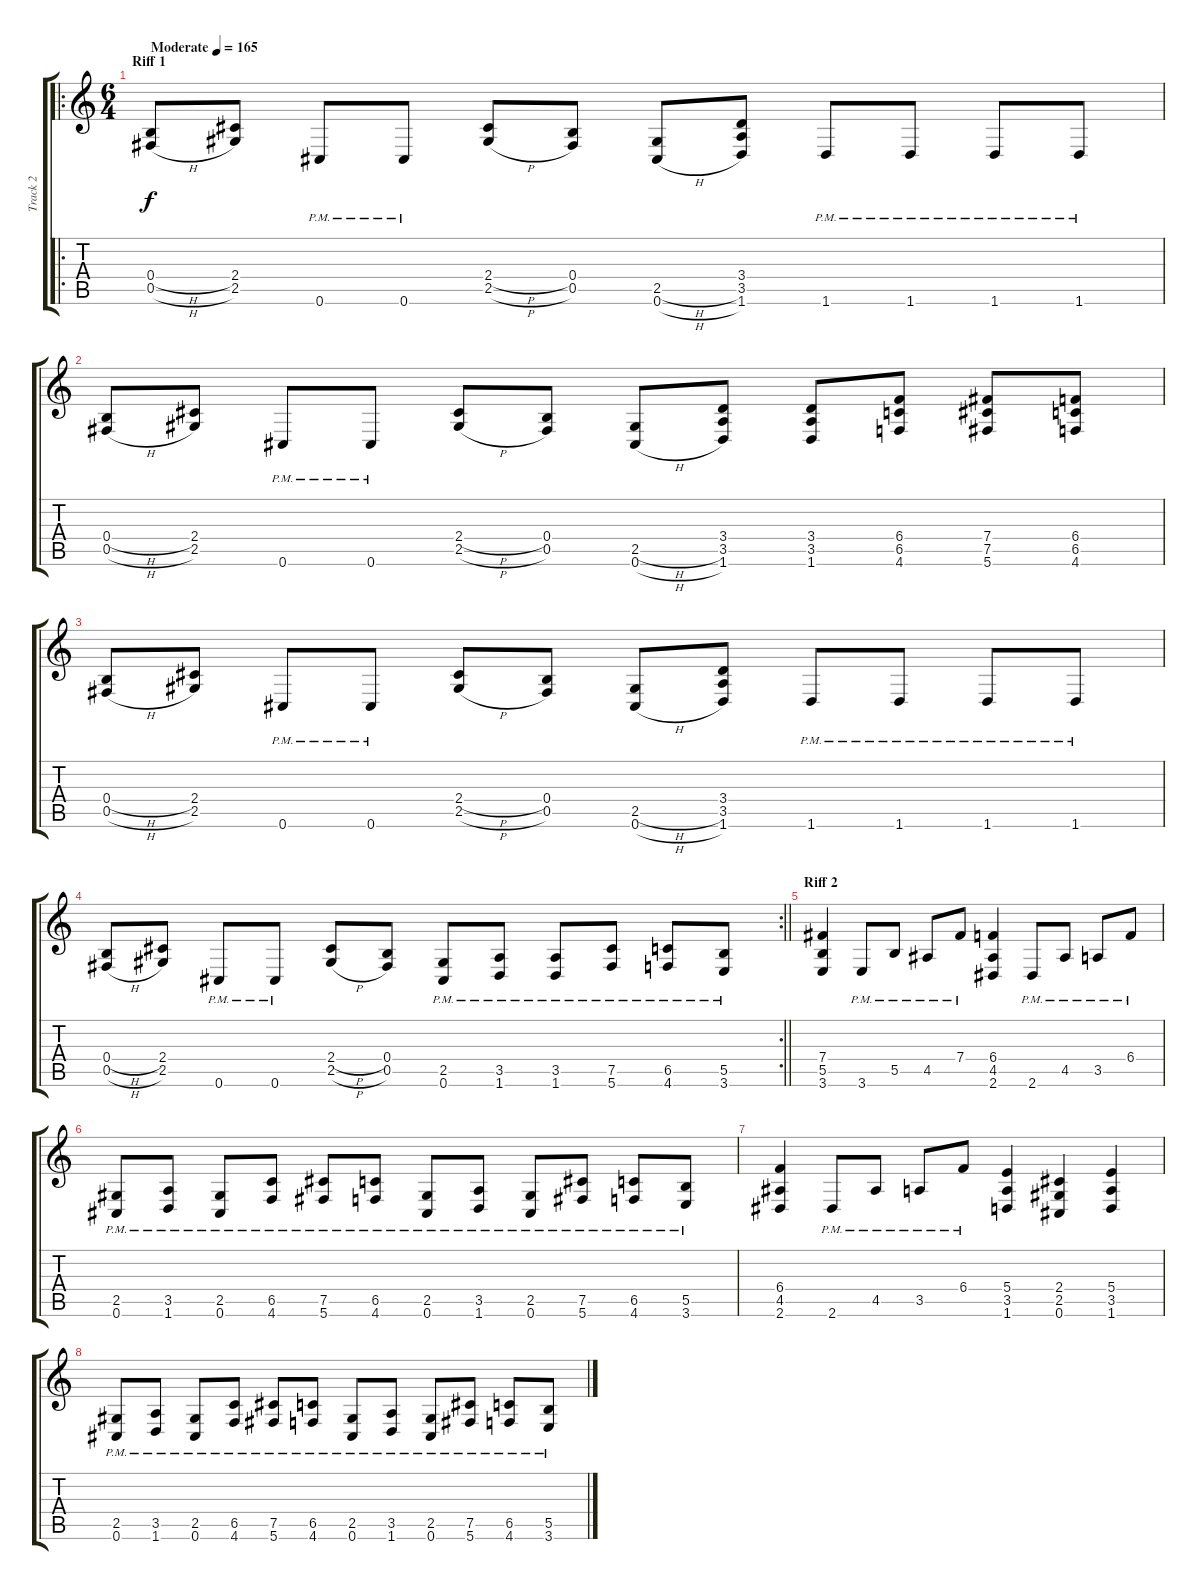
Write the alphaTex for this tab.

\track ("Track 2" "Track 2") {instrument distortionguitar}
\staff {score tabs}
\tuning (Db4 Ab3 E3 B2 Gb2 Db2) {hide}
\ro
\ts (6 4)
\section ("" "Riff 1")
\tempo (165 "Moderate")
\clef g2
\ks c
(0.4{h} 0.5{h}).8{dy f instrument distortionguitar} (2.4 2.5).8 0.6{pm}.8 0.6{pm}.8 (2.4{h} 2.5{h}).8 (0.4 0.5).8 (2.5{h} 0.6{h}).8 (3.4 3.5 1.6).8 1.6{pm}.8 1.6{pm}.8 1.6{pm}.8 1.6{pm}.8 |
(0.4{h} 0.5{h}).8 (2.4 2.5).8 0.6{pm}.8 0.6{pm}.8 (2.4{h} 2.5{h}).8 (0.4 0.5).8 (2.5{h} 0.6{h}).8 (3.4 3.5 1.6).8 (3.4 3.5 1.6).8 (6.4 6.5 4.6).8 (7.4 7.5 5.6).8 (6.4 6.5 4.6).8 |
(0.4{h} 0.5{h}).8 (2.4 2.5).8 0.6{pm}.8 0.6{pm}.8 (2.4{h} 2.5{h}).8 (0.4 0.5).8 (2.5{h} 0.6{h}).8 (3.4 3.5 1.6).8 1.6{pm}.8 1.6{pm}.8 1.6{pm}.8 1.6{pm}.8 |
\rc 2
\barLineRight lightlight
(0.4{h} 0.5{h}).8 (2.4 2.5).8 0.6{pm}.8 0.6{pm}.8 (2.4{h} 2.5{h}).8 (0.4 0.5).8 (2.5{pm} 0.6{pm}).8 (3.5{pm} 1.6{pm}).8 (3.5{pm} 1.6{pm}).8 (7.5{pm} 5.6{pm}).8 (6.5{pm} 4.6{pm}).8 (5.5{pm} 3.6{pm}).8 |
\section ("" "Riff 2")
(7.4 5.5 3.6).4 3.6{pm}.8 5.5{pm}.8 4.5{pm}.8 7.4{pm}.8 (6.4 4.5 2.6).4 2.6{pm}.8 4.5{pm}.8 3.5{pm}.8 6.4{pm}.8 |
(2.5{pm} 0.6{pm}).8 (3.5{pm} 1.6{pm}).8 (2.5{pm} 0.6{pm}).8 (6.5{pm} 4.6{pm}).8 (7.5{pm} 5.6{pm}).8 (6.5{pm} 4.6{pm}).8 (2.5{pm} 0.6{pm}).8 (3.5{pm} 1.6{pm}).8 (2.5{pm} 0.6{pm}).8 (7.5{pm} 5.6{pm}).8 (6.5{pm} 4.6{pm}).8 (5.5{pm} 3.6{pm}).8 |
(6.4 4.5 2.6).4 2.6{pm}.8 4.5{pm}.8 3.5{pm}.8 6.4{pm}.8 (5.4 3.5 1.6).4 (2.4 2.5 0.6).4 (5.4 3.5 1.6).4 |
(2.5{pm} 0.6{pm}).8 (3.5{pm} 1.6{pm}).8 (2.5{pm} 0.6{pm}).8 (6.5{pm} 4.6{pm}).8 (7.5{pm} 5.6{pm}).8 (6.5{pm} 4.6{pm}).8 (2.5{pm} 0.6{pm}).8 (3.5{pm} 1.6{pm}).8 (2.5{pm} 0.6{pm}).8 (7.5{pm} 5.6{pm}).8 (6.5{pm} 4.6{pm}).8 (5.5{pm} 3.6{pm}).8
